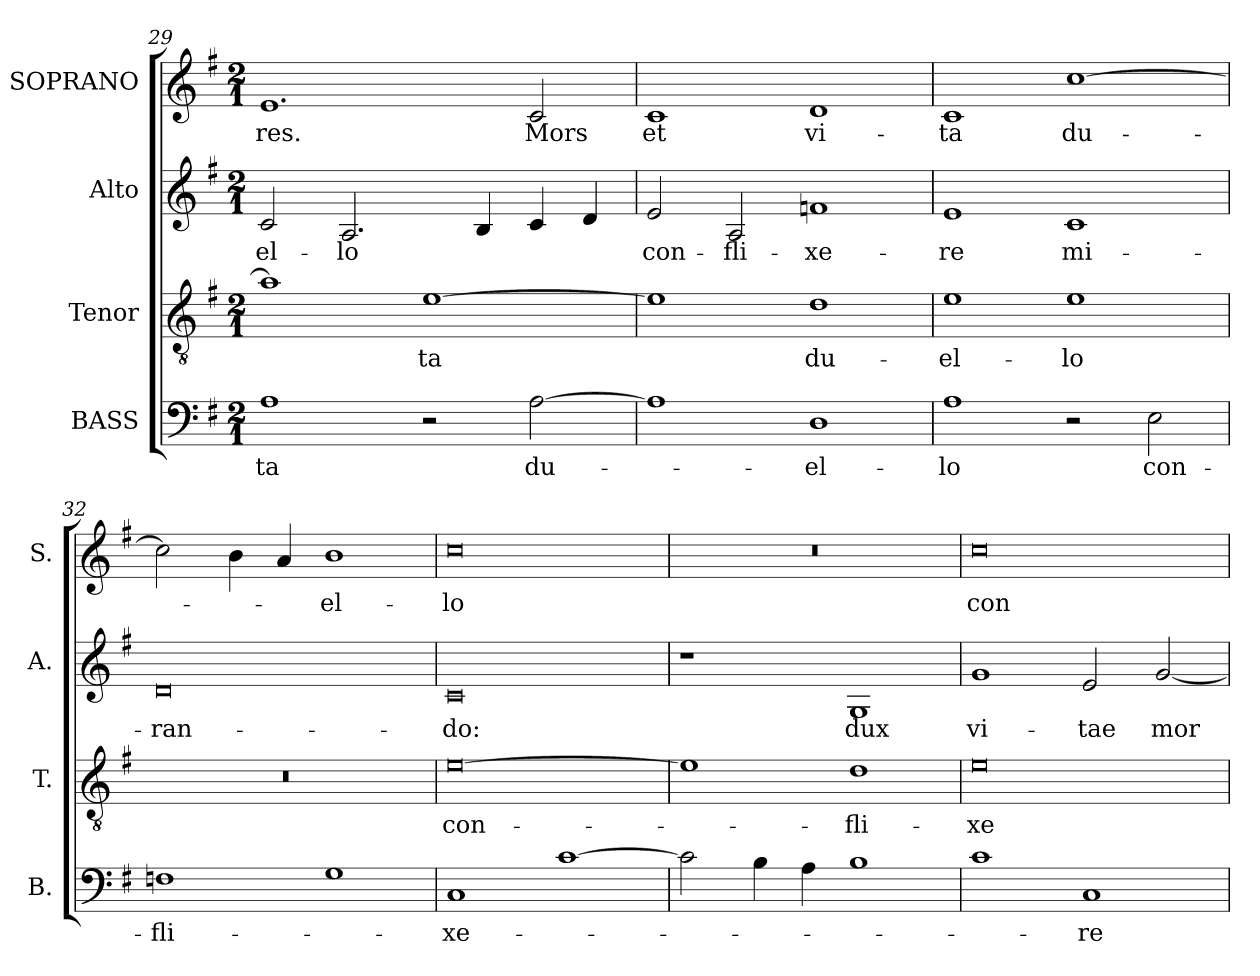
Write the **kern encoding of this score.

**kern	**text	**kern	**text	**kern	**text	**kern	**text
*part4	*part4	*part3	*part3	*part2	*part2	*part1	*part1
*staff4	*staff4	*staff3	*staff3	*staff2	*staff2	*staff1	*staff1
*I"BASS	*	*I"Tenor	*	*I"Alto	*	*I"SOPRANO	*
*I'B.	*	*I'T.	*	*I'A.	*	*I'S.	*
*clefF4	*	*clefGv2	*	*clefG2	*	*clefG2	*
*	*	*ITrd7c12	*	*	*	*	*
*k[f#]	*	*k[f#]	*	*k[f#]	*	*k[f#]	*
*G:	*	*G:	*	*G:	*	*G:	*
*M2/1	*	*M2/1	*	*M2/1	*	*M2/1	*
=29	=29	=29	=29	=29	=29	=29	=29
!	!LO:LY:b:color=#000000	!	!	!	!	!	!
!	!	!	!	!	!LO:LY:b:color=#000000	!	!
!	!	!	!	!	!	!	!LO:LY:b:color=#000000
1Ai	-ta	1Ai]	.	2ci/	-el-	1.ei	-res.
!	!	!	!	!	!LO:LY:b:color=#000000	!	!
.	.	.	.	2.Ai/	-lo	.	.
!	!	!	!LO:LY:b:color=#000000	!	!	!	!
2r	.	[1Ei	-ta	.	.	.	.
.	.	.	.	4Bi/	.	.	.
!	!LO:LY:b:color=#000000	!	!	!	!	!	!
!	!	!	!	!	!	!	!LO:LY:b:color=#000000
[2Ai\	du-	.	.	4ci/	.	2ci/	Mors
.	.	.	.	4di/	.	.	.
=30	=30	=30	=30	=30	=30	=30	=30
!	!	!	!	!	!LO:LY:b:color=#000000	!	!
!	!	!	!	!	!	!	!LO:LY:b:color=#000000
1Ai]	.	1Ei]	.	2ei/	con-	1ci	et
!	!	!	!	!	!LO:LY:b:color=#000000	!	!
.	.	.	.	2Ai/	-fli-	.	.
!	!LO:LY:b:color=#000000	!	!	!	!	!	!
!	!	!	!LO:LY:b:color=#000000	!	!	!	!
!	!	!	!	!	!LO:LY:b:color=#000000	!	!
!	!	!	!	!	!	!	!LO:LY:b:color=#000000
1Di	-el-	1Di	du-	1fni	-xe-	1di	vi-
=31	=31	=31	=31	=31	=31	=31	=31
!	!LO:LY:b:color=#000000	!	!	!	!	!	!
!	!	!	!LO:LY:b:color=#000000	!	!	!	!
!	!	!	!	!	!LO:LY:b:color=#000000	!	!
!	!	!	!	!	!	!	!LO:LY:b:color=#000000
1Ai	-lo	1Ei	-el-	1ei	-re	1ci	-ta
!	!	!	!LO:LY:b:color=#000000	!	!	!	!
!	!	!	!	!	!LO:LY:b:color=#000000	!	!
!	!	!	!	!	!	!	!LO:LY:b:color=#000000
2r	.	1Ei	-lo	1ci	mi-	[1cci	du-
!	!LO:LY:b:color=#000000	!	!	!	!	!	!
2Ei\	con-	.	.	.	.	.	.
=32	=32	=32	=32	=32	=32	=32	=32
!	!LO:LY:b:color=#000000	!LO:N:vis=1	!	!	!	!	!
!	!	!	!	!	!LO:LY:b:color=#000000	!	!
1Fni	-fli-	0r	.	0di	-ran-	2cci\]	.
.	.	.	.	.	.	4bi\	.
.	.	.	.	.	.	4ai/	.
!	!	!	!	!	!	!	!LO:LY:b:color=#000000
1Gi	.	.	.	.	.	1bi	-el-
=33	=33	=33	=33	=33	=33	=33	=33
!	!LO:LY:b:color=#000000	!	!	!	!	!	!
!	!	!	!LO:LY:b:color=#000000	!	!	!	!
!	!	!	!	!	!LO:LY:b:color=#000000	!	!
!	!	!	!	!	!	!	!LO:LY:b:color=#000000
1Ci	-xe-	[0Ei	con-	0ci	-do:	0cci	-lo
[1ci	.	.	.	.	.	.	.
!!LO:LB:g=z
=34	=34	=34	=34	=34	=34	=34	=34
!	!	!	!	!	!	!LO:N:vis=1	!
2ci\]	.	1Ei]	.	1r	.	0r	.
4Bi\	.	.	.	.	.	.	.
4Ai\	.	.	.	.	.	.	.
!	!	!	!LO:LY:b:color=#000000	!	!	!	!
!	!	!	!	!	!LO:LY:b:color=#000000	!	!
1Bi	.	1Di	-fli-	1Gi	dux	.	.
=35	=35	=35	=35	=35	=35	=35	=35
!	!	!	!LO:LY:b:color=#000000	!	!	!	!
!	!	!	!	!	!LO:LY:b:color=#000000	!	!
!	!	!	!	!	!	!	!LO:LY:b:color=#000000
1ci	.	0Ei	-xe-	1gi	vi-	0cci	con-
!	!LO:LY:b:color=#000000	!	!	!	!	!	!
!	!	!	!	!	!LO:LY:b:color=#000000	!	!
1Ci	-re	.	.	2ei/	-tae	.	.
!	!	!	!	!	!LO:LY:b:color=#000000	!	!
.	.	.	.	[2gi/	mor-	.	.
=	=	=	=	=	=	=	=
*-	*-	*-	*-	*-	*-	*-	*-
